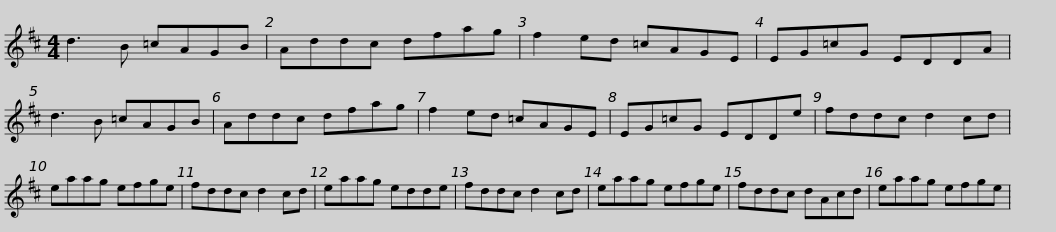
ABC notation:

X:1
L:1/8
M:4/4
I:linebreak $
K:D
V:1 treble
V:1
 d3 B =cAGB | Addc dfag | f2 ed =cAGE | EG=cG EDDA | d3 B =cAGB |$ %5
 Addc dfag | f2 ed =cAGE | EG=cG EDDe | fddc d2 cd | eaag efge |$ %10
 fddc d2 cd | eaag edde | fddc d2 cd | eaag efge | fddc dAcd |$ %15
 eaag efge | %16
